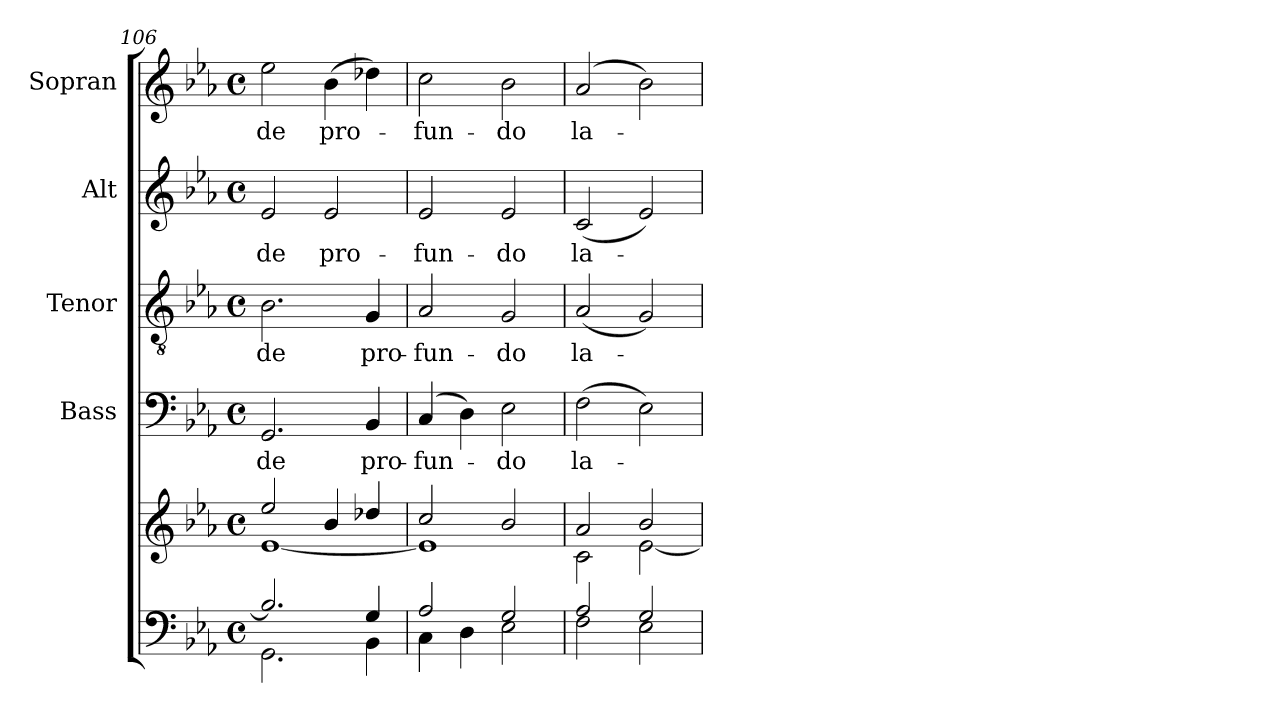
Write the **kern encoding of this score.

**kern	**kern	**kern	**text	**kern	**text	**kern	**text	**kern	**text
*part5	*part5	*part4	*part4	*part3	*part3	*part2	*part2	*part1	*part1
*staff6	*staff5	*staff4	*staff4	*staff3	*staff3	*staff2	*staff2	*staff1	*staff1
*	*	*I"Bass	*	*I"Tenor	*	*I"Alt	*	*I"Sopran	*
*	*	*I'B.	*	*I'T.	*	*I'A.	*	*I'S.	*
*clefF4	*clefG2	*clefF4	*	*clefGv2	*	*clefG2	*	*clefG2	*
*k[b-e-a-]	*k[b-e-a-]	*k[b-e-a-]	*	*k[b-e-a-]	*	*k[b-e-a-]	*	*k[b-e-a-]	*
*E-:	*E-:	*E-:	*	*E-:	*	*E-:	*	*E-:	*
*M4/4	*M4/4	*M4/4	*	*M4/4	*	*M4/4	*	*M4/4	*
*met(c)	*met(c)	*met(c)	*	*met(c)	*	*met(c)	*	*met(c)	*
=106	=106	=106	=106	=106	=106	=106	=106	=106	=106
*^	*^	*	*	*	*	*	*	*	*
!	!	!	!	!	!LO:LY:b	!	!LO:LY:b	!	!LO:LY:b	!	!LO:LY:b
2.B-/]	2.GG\	2ee-/	[<1e-	2.GG/	de	2.B-\	de	2e-/	de	2ee-\	de
!	!	!	!	!	!	!	!	!	!LO:LY:b	!	!LO:LY:b
.	.	4b-/	.	.	.	.	.	2e-/	pro-	(>4b-\	pro-
!	!	!	!	!	!LO:LY:b	!	!LO:LY:b	!	!	!	!
4G/	4BB-\	4dd-X/	.	4BB-/	pro-	4G/	pro-	.	.	4dd-X\)	.
=107	=107	=107	=107	=107	=107	=107	=107	=107	=107	=107	=107
!	!	!	!	!	!LO:LY:b	!	!LO:LY:b	!	!LO:LY:b	!	!LO:LY:b
2A-/	4C\	2cc/	1e-]	(4C/	-fun-	2A-/	-fun-	2e-/	-fun-	2cc\	-fun-
.	4D\	.	.	4D\)	.	.	.	.	.	.	.
!	!	!	!	!	!LO:LY:b	!	!LO:LY:b	!	!LO:LY:b	!	!LO:LY:b
2G/	2E-\	2b-/	.	2E-\	-do	2G/	-do	2e-/	-do	2b-\	-do
=108	=108	=108	=108	=108	=108	=108	=108	=108	=108	=108	=108
!	!	!	!	!	!LO:LY:b	!	!LO:LY:b	!	!LO:LY:b	!	!LO:LY:b
2A-/	2F\	2a-/	2c\	(>2F\	la-	(<2A-/	la-	(<2c/	la-	(2a-/	la-
2G/	2E-\	2b-/	[<2e-\	2E-\)	.	2G/)	.	2e-/)	.	2b-\)	.
*v	*v	*	*	*	*	*	*	*	*	*	*
*	*v	*v	*	*	*	*	*	*	*	*
=	=	=	=	=	=	=	=	=	=
*-	*-	*-	*-	*-	*-	*-	*-	*-	*-
